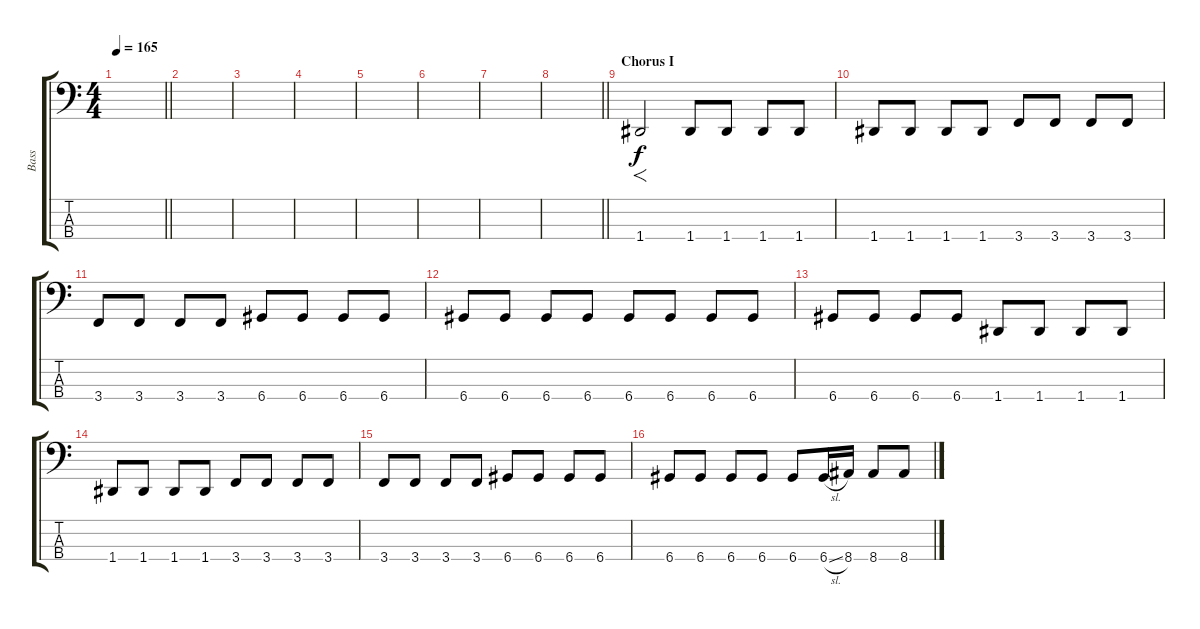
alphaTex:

\track ("Bass" "Bass") {instrument electricbassfinger}
\staff {score tabs}
\tuning (G2 D2 A1 D1) {hide}
\ts (4 4)
\tempo 165
\clef f4
\barLineRight lightlight
\ks c
|
|
|
|
|
|
|
\barLineRight lightlight
|
\section ("" "Chorus I")
1.4.2{f} 1.4.8 1.4.8 1.4.8 1.4.8 |
1.4.8 1.4.8 1.4.8 1.4.8 3.4.8 3.4.8 3.4.8 3.4.8 |
3.4.8 3.4.8 3.4.8 3.4.8 6.4.8 6.4.8 6.4.8 6.4.8 |
6.4.8 6.4.8 6.4.8 6.4.8 6.4.8 6.4.8 6.4.8 6.4.8 |
6.4.8 6.4.8 6.4.8 6.4.8 1.4.8 1.4.8 1.4.8 1.4.8 |
1.4.8 1.4.8 1.4.8 1.4.8 3.4.8 3.4.8 3.4.8 3.4.8 |
3.4.8 3.4.8 3.4.8 3.4.8 6.4.8 6.4.8 6.4.8 6.4.8 |
6.4.8 6.4.8 6.4.8 6.4.8 6.4.8 6.4{sl}.16 8.4.16 8.4.8 8.4.8
